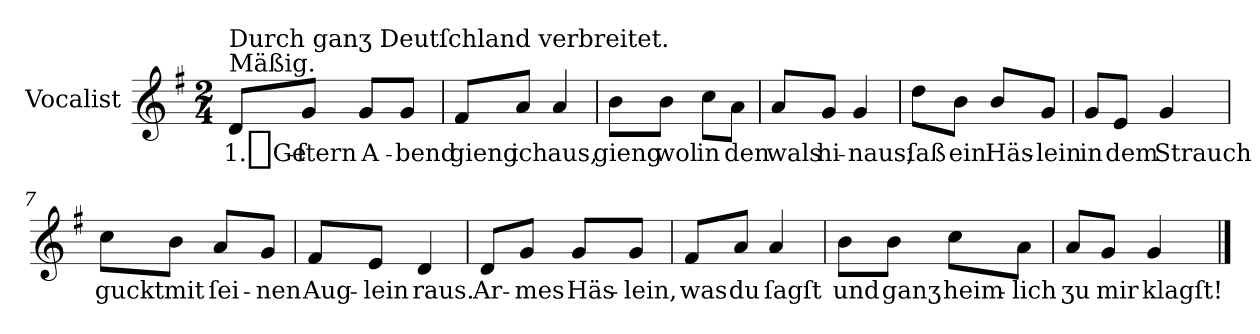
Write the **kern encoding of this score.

**kern	**text
*part1	*part1
*staff1	*staff1
*I"Vocalist	*
*k[f#]	*
*G:	*
*M2/4	*
=1	=1
!LO:TX:a:t=Mäßig.	!
!LO:TX:a:t=Durch ganʒ Deutſchland verbreitet.	!
8dL	1._Ge-
8gJ	-ſtern
8gL	A-
8gJ	-bend
=2	=2
8f#L	gieng
8aJ	ich
4a	aus,
=3	=3
8bL	gieng
8bJ	wol
8ccL	in
8aJ	den
=4	=4
8aL	wals
8gJ	hi-
4g	-naus;
=5	=5
8ddL	ſaß
8bJ	ein
8bL	Häs-
8gJ	-lein
=6	=6
8gL	in
8eJ	dem
4g	Strauch
=7	=7
8ccL	guckt
8bJ	mit
8aL	ſei-
8gJ	-nen
=8	=8
8f#L	Aug-
8eJ	-lein
4d	raus.
=9	=9
8dL	Ar-
8gJ	-mes
8gL	Häs-
8gJ	-lein,
=10	=10
8f#L	was
8aJ	du
4a	ſagſt
=11	=11
8bL	und
8bJ	ganʒ
8ccL	heim-
8aJ	-lich
=12	=12
8aL	ʒu
8gJ	mir
4g	klagſt!
==	==
*-	*-
